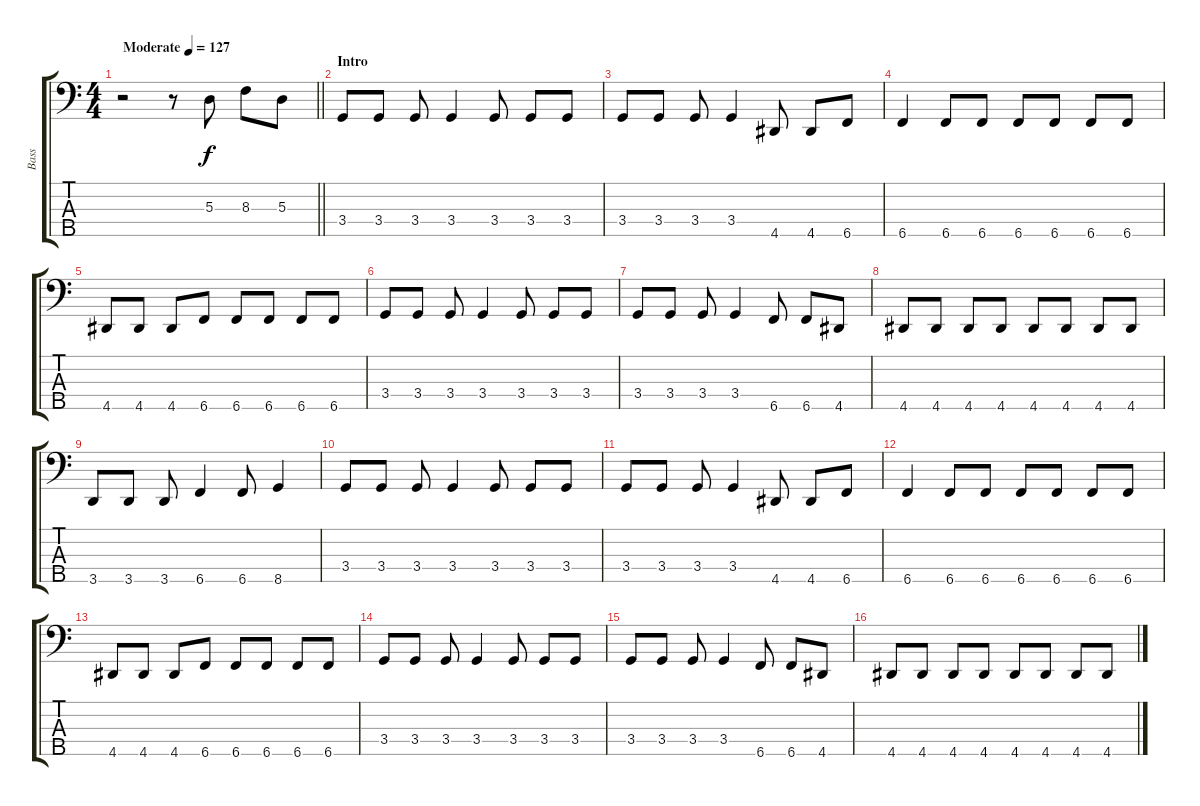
\track ("Bass" "Bass") {instrument electricbassfinger}
\staff {score tabs}
\tuning (G2 D2 A1 E1 B0) {hide}
\ts (4 4)
\tempo (127 "Moderate")
\clef f4
\barLineRight lightlight
\ks c
r.2{dy f instrument electricbassfinger} r.8 5.3.8 8.3.8 5.3.8 |
\section ("" "Intro")
3.4.8 3.4.8 3.4.8 3.4.4 3.4.8 3.4.8 3.4.8 |
3.4.8 3.4.8 3.4.8 3.4.4 4.5.8 4.5.8 6.5.8 |
6.5.4 6.5.8 6.5.8 6.5.8 6.5.8 6.5.8 6.5.8 |
4.5.8 4.5.8 4.5.8 6.5.8 6.5.8 6.5.8 6.5.8 6.5.8 |
3.4.8 3.4.8 3.4.8 3.4.4 3.4.8 3.4.8 3.4.8 |
3.4.8 3.4.8 3.4.8 3.4.4 6.5.8 6.5.8 4.5.8 |
4.5.8 4.5.8 4.5.8 4.5.8 4.5.8 4.5.8 4.5.8 4.5.8 |
3.5.8 3.5.8 3.5.8 6.5.4 6.5.8 8.5.4 |
3.4.8 3.4.8 3.4.8 3.4.4 3.4.8 3.4.8 3.4.8 |
3.4.8 3.4.8 3.4.8 3.4.4 4.5.8 4.5.8 6.5.8 |
6.5.4 6.5.8 6.5.8 6.5.8 6.5.8 6.5.8 6.5.8 |
4.5.8 4.5.8 4.5.8 6.5.8 6.5.8 6.5.8 6.5.8 6.5.8 |
3.4.8 3.4.8 3.4.8 3.4.4 3.4.8 3.4.8 3.4.8 |
3.4.8 3.4.8 3.4.8 3.4.4 6.5.8 6.5.8 4.5.8 |
4.5.8 4.5.8 4.5.8 4.5.8 4.5.8 4.5.8 4.5.8 4.5.8
